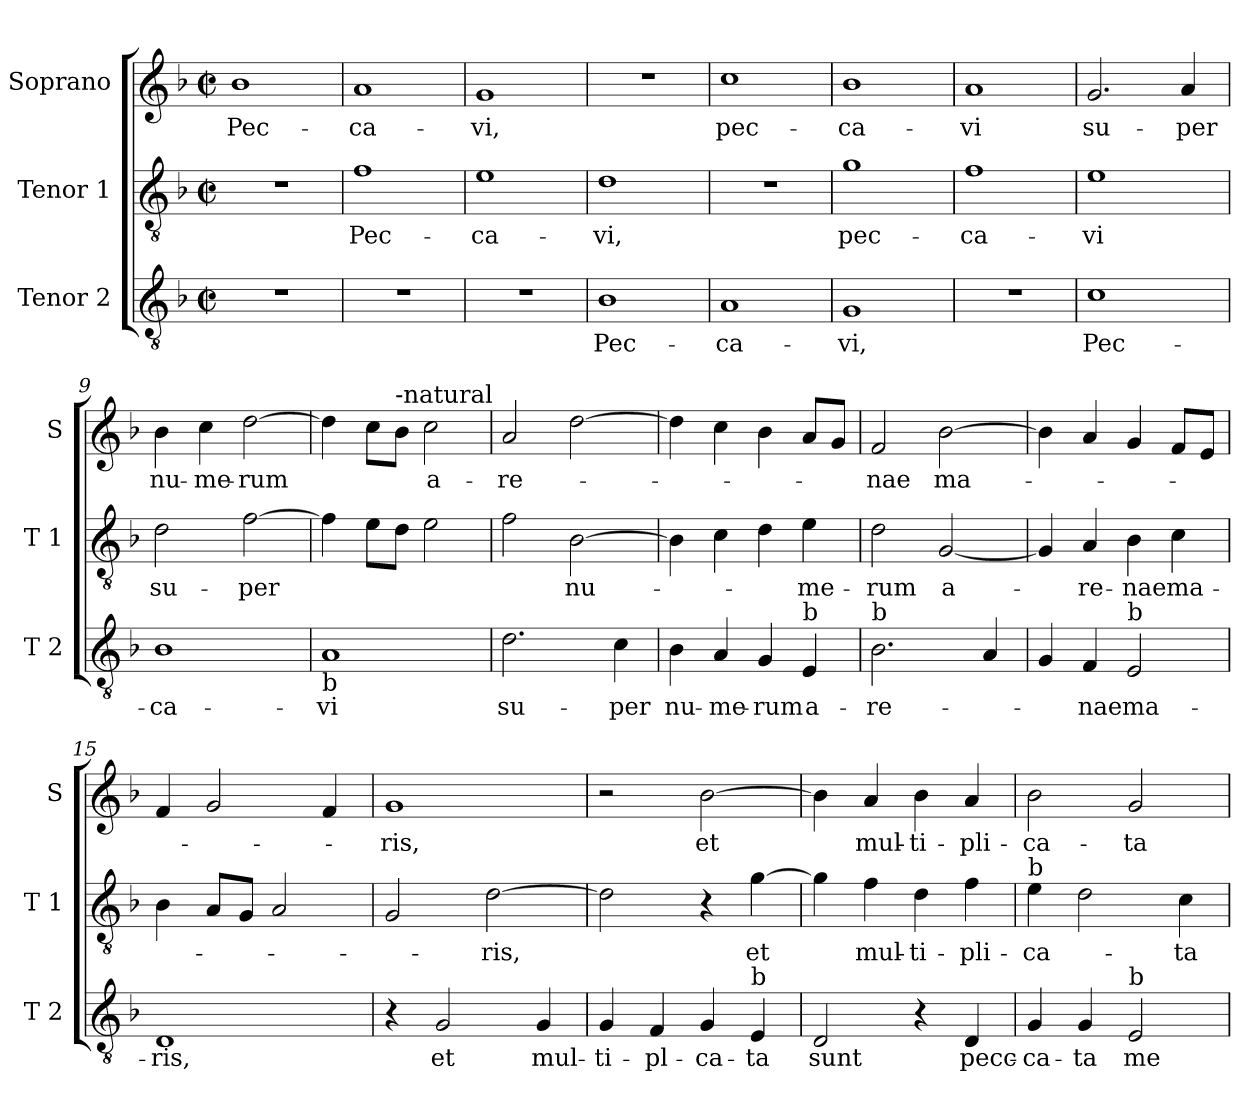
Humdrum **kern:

**kern	**text	**kern	**text	**kern	**text
*part3	*part3	*part2	*part2	*part1	*part1
*staff3	*staff3	*staff2	*staff2	*staff1	*staff1
*I"Tenor 2	*	*I"Tenor 1	*	*I"Soprano	*
*I'T 2	*	*I'T 1	*	*I'S	*
*clefGv2	*	*clefGv2	*	*clefG2	*
*k[b-]	*	*k[b-]	*	*k[b-]	*
*F:	*	*F:	*	*F:	*
*M2/2	*	*M2/2	*	*M2/2	*
*met(c|)	*	*met(c|)	*	*met(c|)	*
=1	=1	=1	=1	=1	=1
!	!	!	!	!	!LO:LY:b
1r	.	1r	.	1b-	Pec-
=2	=2	=2	=2	=2	=2
!	!	!	!LO:LY:b	!	!LO:LY:b
1r	.	1f	Pec-	1a	-ca-
=3	=3	=3	=3	=3	=3
!	!	!	!LO:LY:b	!	!LO:LY:b
1r	.	1e	-ca-	1g	-vi,
=4	=4	=4	=4	=4	=4
!	!LO:LY:b	!	!LO:LY:b	!	!
1B-	Pec-	1d	-vi,	1r	.
=5	=5	=5	=5	=5	=5
!	!LO:LY:b	!	!	!	!LO:LY:b
1A	-ca-	1r	.	1cc	pec-
=6	=6	=6	=6	=6	=6
!	!LO:LY:b	!	!LO:LY:b	!	!LO:LY:b
1G	-vi,	1g	pec-	1b-	-ca-
!!LO:LB:g=z
=7	=7	=7	=7	=7	=7
!	!	!	!LO:LY:b	!	!LO:LY:b
1r	.	1f	-ca-	1a	-vi
=8	=8	=8	=8	=8	=8
!	!LO:LY:b	!	!LO:LY:b	!	!LO:LY:b
1c	Pec-	1e	-vi	2.g/	su-
!	!	!	!	!	!LO:LY:b
.	.	.	.	4a/	-per
=9	=9	=9	=9	=9	=9
!	!LO:LY:b	!	!LO:LY:b	!	!LO:LY:b
1B-	-ca-	2d\	su-	4b-\	nu-
!	!	!	!	!	!LO:LY:b
.	.	.	.	4cc\	-me-
!	!	!	!LO:LY:b	!	!LO:LY:b
.	.	[2f\	-per	[2dd\	-rum
=10	=10	=10	=10	=10	=10
!LO:TX:b:t=b	!	!	!	!	!
!	!LO:LY:b	!	!	!	!
1A	-vi	4f\]	.	4dd\]	.
.	.	8e\L	.	8cc\L	.
!	!	!	!	!LO:TX:a:t=-natural	!
.	.	8d\J	.	8b-\J	.
!	!	!	!	!	!LO:LY:b
.	.	2e\	.	2cc\	a-
=11	=11	=11	=11	=11	=11
!	!LO:LY:b	!	!	!	!LO:LY:b
2.d\	su-	2f\	.	2a/	-re-
!	!	!	!LO:LY:b	!	!
.	.	[2B-\	nu-	[2dd\	.
!	!LO:LY:b	!	!	!	!
4c\	-per	.	.	.	.
!!LO:LB:g=z
=12	=12	=12	=12	=12	=12
!	!LO:LY:b	!	!	!	!
4B-\	nu-	4B-\]	.	4dd\]	.
!	!LO:LY:b	!	!	!	!
4A/	-me-	4c\	.	4cc\	.
!	!LO:LY:b	!	!	!	!
4G/	-rum	4d\	.	4b-\	.
!LO:TX:a:t=b	!	!	!	!	!
!	!LO:LY:b	!	!LO:LY:b	!	!
4E/	a-	4e\	-me-	8a/L	.
.	.	.	.	8g/J	.
=13	=13	=13	=13	=13	=13
!LO:TX:a:t=b	!	!	!	!	!
!	!LO:LY:b	!	!LO:LY:b	!	!LO:LY:b
2.B-\	-re-	2d\	-rum	2f/	-nae
!	!	!	!LO:LY:b	!	!LO:LY:b
.	.	[2G/	a-	[2b-\	ma-
4A/	.	.	.	.	.
=14	=14	=14	=14	=14	=14
4G/	.	4G/]	.	4b-\]	.
!	!LO:LY:b	!	!LO:LY:b	!	!
4F/	-nae	4A/	-re-	4a/	.
!LO:TX:a:t=b	!	!	!	!	!
!	!LO:LY:b	!	!LO:LY:b	!	!
2E/	ma-	4B-\	-nae	4g/	.
!	!	!	!LO:LY:b	!	!
.	.	4c\	ma-	8f/L	.
.	.	.	.	8e/J	.
=15	=15	=15	=15	=15	=15
!	!LO:LY:b	!	!	!	!
1D	-ris,	4B-\	.	4f/	.
.	.	8A/L	.	2g/	.
.	.	8G/J	.	.	.
.	.	2A/	.	.	.
.	.	.	.	4f/	.
=16	=16	=16	=16	=16	=16
!	!	!	!	!	!LO:LY:b
4r	.	2G/	.	1g	-ris,
!	!LO:LY:b	!	!	!	!
2G/	et	.	.	.	.
!	!	!	!LO:LY:b	!	!
.	.	[2d\	-ris,	.	.
!	!LO:LY:b	!	!	!	!
4G/	mul-	.	.	.	.
!!LO:PB:g=z
=17	=17	=17	=17	=17	=17
!	!LO:LY:b	!	!	!	!
4G/	-ti-	2d\]	.	2r	.
!	!LO:LY:b	!	!	!	!
4F/	-pl-	.	.	.	.
!	!LO:LY:b	!	!	!	!LO:LY:b
4G/	-ca-	4r	.	[2b-\	et
!LO:TX:a:t=b	!	!	!	!	!
!	!LO:LY:b	!	!LO:LY:b	!	!
4E/	-ta	[4g\	et	.	.
=18	=18	=18	=18	=18	=18
!	!LO:LY:b	!	!	!	!
2D/	sunt	4g\]	.	4b-\]	.
!	!	!	!LO:LY:b	!	!LO:LY:b
.	.	4f\	mul-	4a/	mul-
!	!	!	!LO:LY:b	!	!LO:LY:b
4r	.	4d\	-ti-	4b-\	-ti-
!	!LO:LY:b	!	!LO:LY:b	!	!LO:LY:b
4D/	pecc-	4f\	-pli-	4a/	-pli-
=19	=19	=19	=19	=19	=19
!	!	!LO:TX:a:t=b	!	!	!
!	!LO:LY:b	!	!LO:LY:b	!	!LO:LY:b
4G/	-ca-	4e\	-ca-	2b-\	-ca-
!	!LO:LY:b	!	!	!	!
4G/	-ta	2d\	.	.	.
!LO:TX:a:t=b	!	!	!	!	!
!	!LO:LY:b	!	!	!	!LO:LY:b
2E/	me-	.	.	2g/	-ta
!	!	!	!LO:LY:b	!	!
.	.	4c\	-ta	.	.
=	=	=	=	=	=
*-	*-	*-	*-	*-	*-
